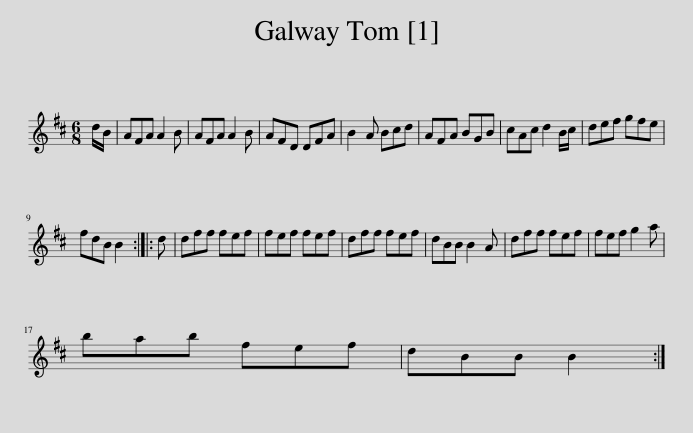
X:1
L:1/8
M:6/8
I:linebreak $
K:D
V:1 treble
V:1
 d/B/ | AFA A2 B | AFA A2 B | AFD DFA | B2 A Bcd | %5
 AFA BGB | cAc d2 B/c/ | def gfe |$ fdB B2 :: d | %10
 dff fef | fef fef | dff fef | dBB B2 A | dff fef | %15
 fef g2 a |$ bab fef | dBB B2 :| %18
